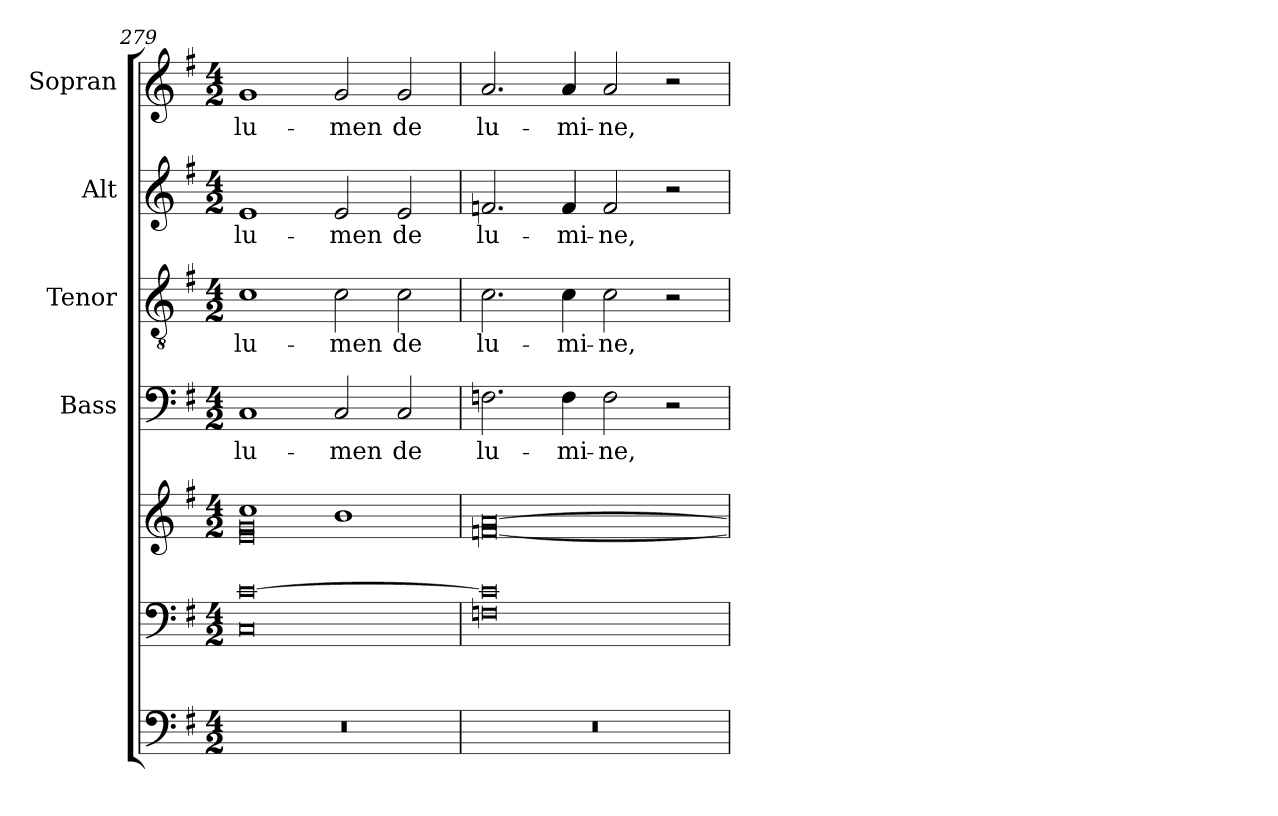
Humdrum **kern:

**kern	**kern	**kern	**kern	**text	**kern	**text	**kern	**text	**kern	**text
*part6	*part5	*part5	*part4	*part4	*part3	*part3	*part2	*part2	*part1	*part1
*staff7	*staff6	*staff5	*staff4	*staff4	*staff3	*staff3	*staff2	*staff2	*staff1	*staff1
*	*	*	*I"Bass	*	*I"Tenor	*	*I"Alt	*	*I"Sopran	*
*	*	*	*I'B.	*	*I'T.	*	*I'A.	*	*I'S.	*
*clefF4	*clefF4	*clefG2	*clefF4	*	*clefGv2	*	*clefG2	*	*clefG2	*
*k[f#]	*k[f#]	*k[f#]	*k[f#]	*	*k[f#]	*	*k[f#]	*	*k[f#]	*
*G:	*G:	*G:	*G:	*	*G:	*	*G:	*	*G:	*
*M4/2	*M4/2	*M4/2	*M4/2	*	*M4/2	*	*M4/2	*	*M4/2	*
=279	=279	=279	=279	=279	=279	=279	=279	=279	=279	=279
*	*	*^	*	*	*	*	*	*	*	*
!	!	!	!	!	!LO:LY:b	!	!LO:LY:b	!	!LO:LY:b	!	!LO:LY:b
0r	0C [0c	1cc	0e 0g	1C	lu-	1c	lu-	1e	lu-	1g	lu-
!	!	!	!	!	!LO:LY:b	!	!LO:LY:b	!	!LO:LY:b	!	!LO:LY:b
.	.	1b	.	2C/	-men	2c\	-men	2e/	-men	2g/	-men
!	!	!	!	!	!LO:LY:b	!	!LO:LY:b	!	!LO:LY:b	!	!LO:LY:b
.	.	.	.	2C/	de	2c\	de	2e/	de	2g/	de
=280	=280	=280	=280	=280	=280	=280	=280	=280	=280	=280	=280
!	!	!	!	!	!LO:LY:b	!	!LO:LY:b	!	!LO:LY:b	!	!LO:LY:b
0r	0Fn 0c]	[>0a	[<0fn	2.Fn\	lu-	2.c\	lu-	2.fn/	lu-	2.a/	lu-
!	!	!	!	!	!LO:LY:b	!	!LO:LY:b	!	!LO:LY:b	!	!LO:LY:b
.	.	.	.	4F\	-mi-	4c\	-mi-	4f/	-mi-	4a/	-mi-
!	!	!	!	!	!LO:LY:b	!	!LO:LY:b	!	!LO:LY:b	!	!LO:LY:b
.	.	.	.	2F\	-ne,	2c\	-ne,	2f/	-ne,	2a/	-ne,
.	.	.	.	2r	.	2r	.	2r	.	2r	.
*	*	*v	*v	*	*	*	*	*	*	*	*
=	=	=	=	=	=	=	=	=	=	=
*-	*-	*-	*-	*-	*-	*-	*-	*-	*-	*-
